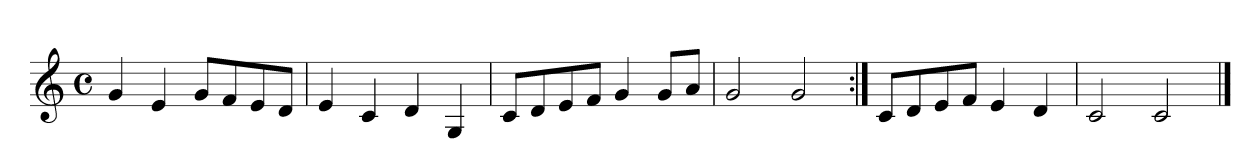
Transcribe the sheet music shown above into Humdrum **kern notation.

**kern
*part1
*staff1
*clefG2
*k[]
*C:
*M4/4
*met(c)
=1
4g/
4e/
8g/L
8f/
8e/
8d/J
=2
4e/
4c/
4d/
4G/
=3
8c/L
8d/
8e/
8f/J
4g/
8g/L
8a/J
=4
2g/
2g/
=5:|!
8c/L
8d/
8e/
8f/J
4e/
4d/
=6
2c/
2c/
==
*-
